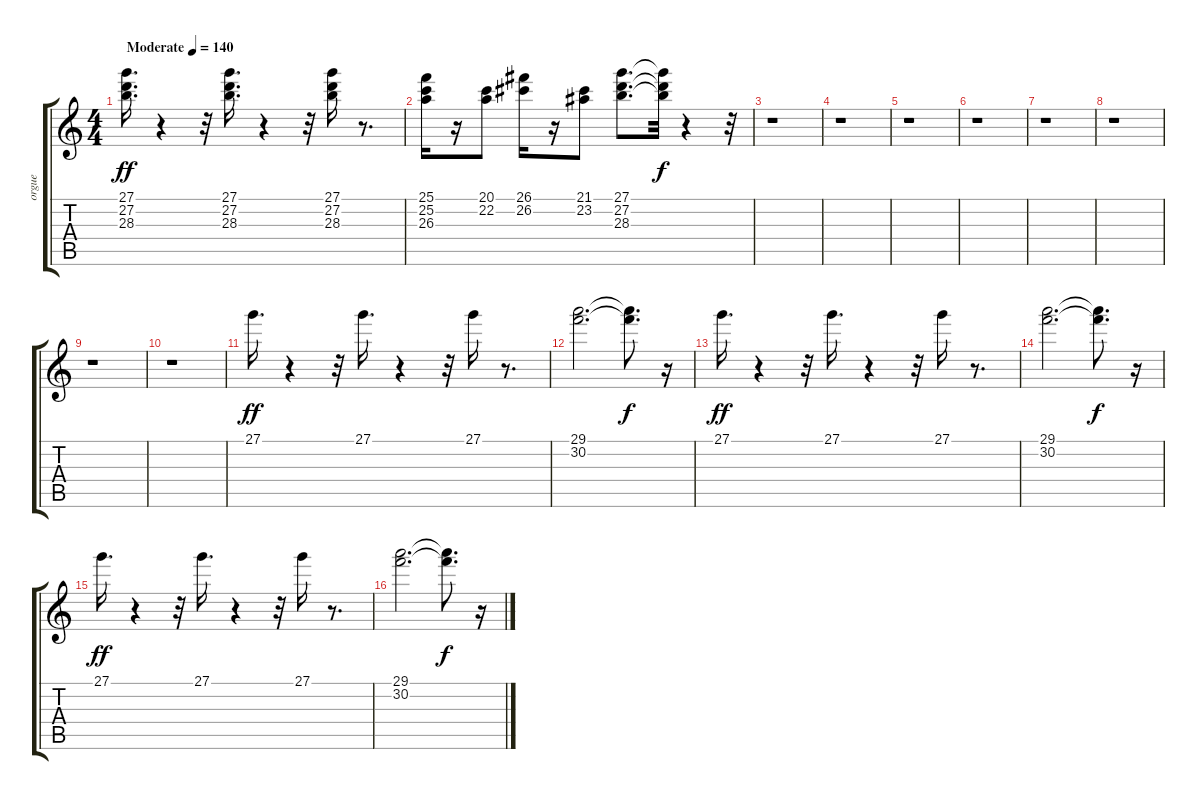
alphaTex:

\track ("orgue" "orgue") {instrument rockorgan}
\staff {score tabs}
\tuning (E4 B3 G3 D3 A2 E2) {hide}
\ts (4 4)
\tempo (140 "Moderate")
\clef g2
\ks c
(27.1 27.2 28.3).16{d dy ff instrument rockorgan} r.4 r.32 (27.1 27.2 28.3).16{d} r.4 r.32 (27.1 27.2 28.3).16 r.8{d} |
(25.1 25.2 26.3).16 r.16 (20.1 22.2).8 (26.1 26.2).16 r.16 (21.1 23.2).8 (27.1 27.2 28.3).8{d} (27.1{t} 27.2{t} 28.3{t}).32{dy f} r.4 r.32 |
r.1 |
r.1 |
r.1 |
r.1 |
r.1 |
r.1 |
r.1 |
r.1 |
27.1.16{d dy ff} r.4 r.32 27.1.16{d} r.4 r.32 27.1.16 r.8{d} |
(29.1 30.2).2{d} (29.1{t} 30.2{t}).8{d dy f} r.16 |
27.1.16{d dy ff} r.4 r.32 27.1.16{d} r.4 r.32 27.1.16 r.8{d} |
(29.1 30.2).2{d} (29.1{t} 30.2{t}).8{d dy f} r.16 |
27.1.16{d dy ff} r.4 r.32 27.1.16{d} r.4 r.32 27.1.16 r.8{d} |
(29.1 30.2).2{d} (29.1{t} 30.2{t}).8{d dy f} r.16
